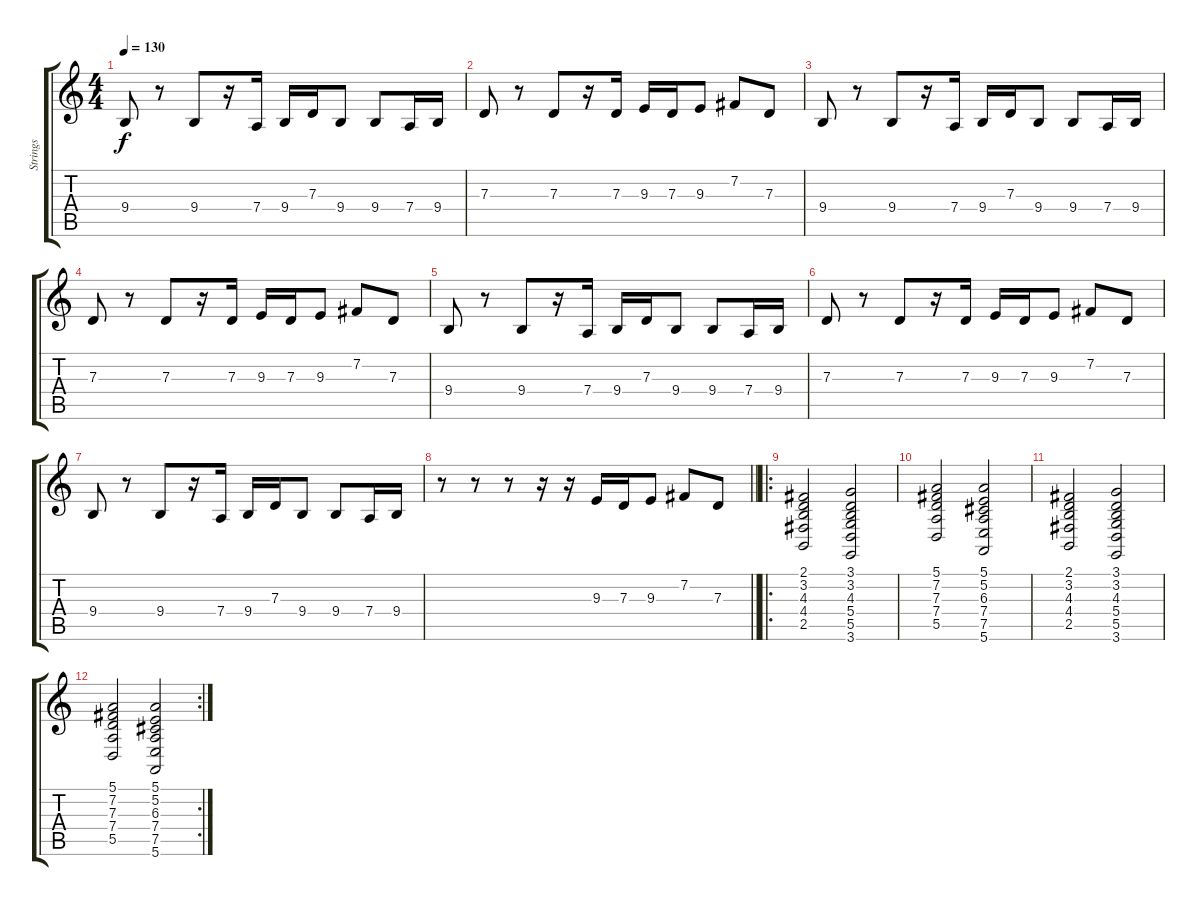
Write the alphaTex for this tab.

\track ("Strings" "Strings") {instrument tremolostrings}
\staff {score tabs}
\tuning (E4 B3 G3 D3 A2 E2) {hide}
\ts (4 4)
\section ("" "")
\tempo 130
\clef g2
\ks c
9.4.8{dy f} r.8 9.4.8 r.16 7.4.16 9.4.16 7.3.16 9.4.8 9.4.8 7.4.16 9.4.16 |
7.3.8 r.8 7.3.8 r.16 7.3.16 9.3.16 7.3.16 9.3.8 7.2.8 7.3.8 |
9.4.8 r.8 9.4.8 r.16 7.4.16 9.4.16 7.3.16 9.4.8 9.4.8 7.4.16 9.4.16 |
7.3.8 r.8 7.3.8 r.16 7.3.16 9.3.16 7.3.16 9.3.8 7.2.8 7.3.8 |
9.4.8 r.8 9.4.8 r.16 7.4.16 9.4.16 7.3.16 9.4.8 9.4.8 7.4.16 9.4.16 |
7.3.8 r.8 7.3.8 r.16 7.3.16 9.3.16 7.3.16 9.3.8 7.2.8 7.3.8 |
9.4.8 r.8 9.4.8 r.16 7.4.16 9.4.16 7.3.16 9.4.8 9.4.8 7.4.16 9.4.16 |
\barLineRight lightlight
r.8 r.8 r.8 r.16 r.16 9.3.16 7.3.16 9.3.8 7.2.8 7.3.8 |
\ro
\section ("" "")
(2.1 3.2 4.3 4.4 2.5).2 (3.1 3.2 4.3 5.4 5.5 3.6).2 |
(5.1 7.2 7.3 7.4 5.5).2 (5.1 5.2 6.3 7.4 7.5 5.6).2 |
(2.1 3.2 4.3 4.4 2.5).2 (3.1 3.2 4.3 5.4 5.5 3.6).2 |
\rc 2
(5.1 7.2 7.3 7.4 5.5).2 (5.1 5.2 6.3 7.4 7.5 5.6).2
